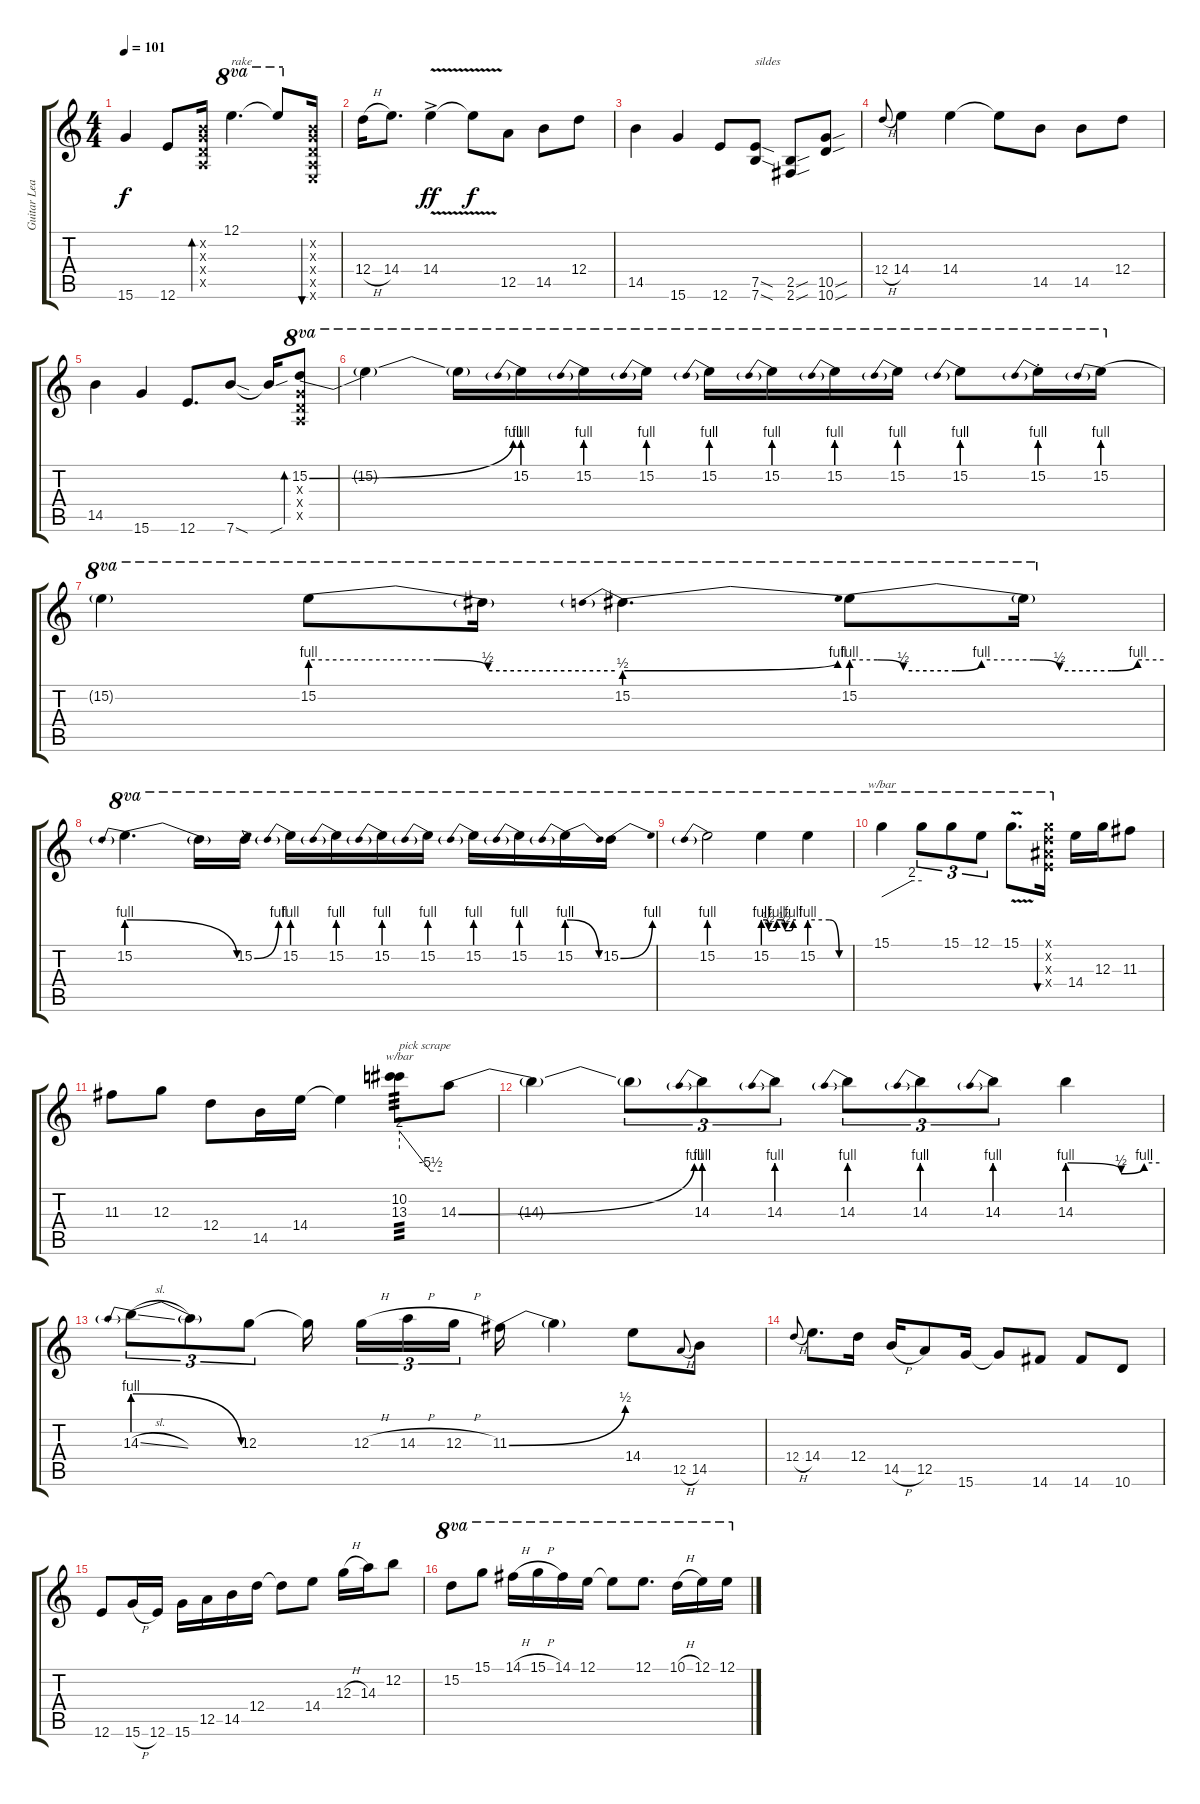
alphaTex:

\track ("Guitar Lead" "Guitar Lea") {instrument overdrivenguitar}
\staff {score tabs}
\tuning (E4 B3 G3 D3 A2 E2) {hide}
\ts (4 4)
\tempo 101
\clef g2
\ks c
15.6.4{dy f} 12.6.8 (0.2{x} 0.3{x} 0.4{x} 0.5{x}).16{bd 120} 12.1.4{d ot 8va txt "rake"} 12.1{t}.8{ot 8va} (0.2{x} 0.3{x} 0.4{x} 0.5{x} 0.6{x}).16{bu 120} |
12.4{h}.16 14.4.8{d} 14.4{v ac}.4{dy ff} 14.4{t}.8{dy f} 12.5.8 14.5.8 12.4.8 |
14.5.4 15.6.4 12.6.8 (7.5{sod} 7.6{sod}).8{txt "sildes"} (2.5{sou} 2.6{sou}).8 (10.5{sou} 10.6{sou}).8 |
12.4{h}.8{gr onbeat} 14.4.4 14.4.4 14.4{t}.8 14.5.8 14.5.8 12.4.8 |
14.5.4 15.6.4 12.6.8{d} 7.6{sod}.8{ot 8vb} 7.6{sou t}.16{ot 8vb} (15.2{be (bend 0 0 60 4)} 12.3{x} 12.4{x} 12.5{x}).8{bd 120 ot 8va} |
15.2{t}.4{ot 8va} 15.2{t}.16{ot 8va} 15.2{be (prebend 0 4 60 4)}.16{ot 8va} 15.2{be (prebend 0 4 60 4)}.16{ot 8va} 15.2{be (prebend 0 4 60 4)}.16{ot 8va} 15.2{be (prebend 0 4 60 4)}.16{ot 8va} 15.2{be (prebend 0 4 60 4)}.16{ot 8va} 15.2{be (prebend 0 4 60 4)}.16{ot 8va} 15.2{be (prebend 0 4 60 4)}.16{ot 8va} 15.2{be (prebend 0 4 60 4)}.8{ot 8va} 15.2{be (prebend 0 4 60 4) st}.16{ot 8va} 15.2{be (prebend 0 4 60 4)}.16{ot 8va} |
15.2{t}.4{ot 8va} 15.2{be (custom 0 4 25 4 35 2 60 2)}.8{ot 8va} 15.2{t}.16{ot 8va} 15.2{be (prebendbend 0 2 60 4)}.4{d ot 8va} 15.2{be (custom 0 4 5 4 10 2 20 2 25 4 35 4 40 2 50 2 55 4 60 4)}.8{ot 8va} 15.2{t}.16{ot 8va} |
15.2{be (prebendrelease 0 4 60 0)}.4{d ot 8va} 15.2{t}.16{ot 8va} 15.2{be (bend 0 0 60 4)}.16{ot 8va} 15.2{be (prebend 0 4 60 4)}.16{ot 8va} 15.2{be (prebend 0 4 60 4)}.16{ot 8va} 15.2{be (prebend 0 4 60 4)}.16{ot 8va} 15.2{be (prebend 0 4 60 4)}.16{ot 8va} 15.2{be (prebend 0 4 60 4)}.16{ot 8va} 15.2{be (prebend 0 4 60 4)}.16{ot 8va} 15.2{be (prebendrelease 0 4 60 0)}.16{ot 8va} 15.2{be (bend 0 0 60 4)}.16{ot 8va} |
15.2{be (prebend 0 4 60 4)}.2{ot 8va} 15.2{be (custom 0 4 5 4 10 2 20 2 25 4 35 4 40 2 50 2 55 4 60 4)}.4{ot 8va} 15.2{be (custom 0 4 30 4 45 0 60 0)}.4{ot 8va} |
15.1.4{tbe (custom default 0 0 45 8 60 8) ot 8va} 15.1{t}.8{tu (3 2) ot 8va} 15.1.8{tu (3 2) ot 8va} 12.1.8{tu (3 2) ot 8va} 15.1{v}.8{d ot 8va} (15.1{x} 15.2{x} 15.3{x} 14.4{x}).16{bu 240 ot 8va} 14.4.16 12.3.16 11.3.8 |
11.3.8 12.3.8 12.4.8 14.5.16 14.4.16 14.4{t}.4 (10.2 13.3).8{tbe (custom default 0 8 45 -22 60 -22) txt "pick scrape" tp 3} 14.3{be (bend 0 0 60 4)}.8 |
14.3{t}.4 14.3{t}.8{tu (3 2)} 14.3{be (prebend 0 4 60 4)}.8{tu (3 2)} 14.3{be (prebend 0 4 60 4)}.8{tu (3 2)} 14.3{be (prebend 0 4 60 4)}.8{tu (3 2)} 14.3{be (prebend 0 4 60 4)}.8{tu (3 2)} 14.3{be (prebend 0 4 60 4)}.8{tu (3 2)} 14.3{be (custom 0 4 35 2 50 4 60 4)}.4 |
14.3{be (prebendrelease 0 4 60 0) sl}.8{tu (3 2)} 14.3{t}.8{tu (3 2)} 12.3.8{tu (3 2)} 12.3{t}.16{beam splitsecondary} 12.3{h}.16{tu (3 2)} 14.3{h}.16{tu (3 2)} 12.3{h}.16{tu (3 2) beam splitsecondary} 11.3{be (bend 0 0 60 2)}.16 11.3{t}.4 14.4.8 12.5{h}.8{gr onbeat} 14.5.8 |
12.4{h}.8{gr onbeat} 14.4.8{d} 12.4.16 14.5{h}.16 12.5.8 15.6.16 15.6{t}.8 14.6.8 14.6.8 10.6.8 |
12.6.8 15.6{h}.16 12.6.16 15.6.16 12.5.16 14.5.16 12.4.16 12.4{t}.8 14.4.8 12.3{h}.16 14.3.16 12.2.8 |
15.2.8{ot 8va} 15.1.8{ot 8va} 14.1{h}.16{ot 8va} 15.1{h}.16{ot 8va} 14.1.16{ot 8va} 12.1.16{ot 8va} 12.1{t}.8{ot 8va} 12.1.8{d ot 8va} 10.1{h}.16{ot 8va} 12.1.16{ot 8va} 12.1.16{ot 8va}
